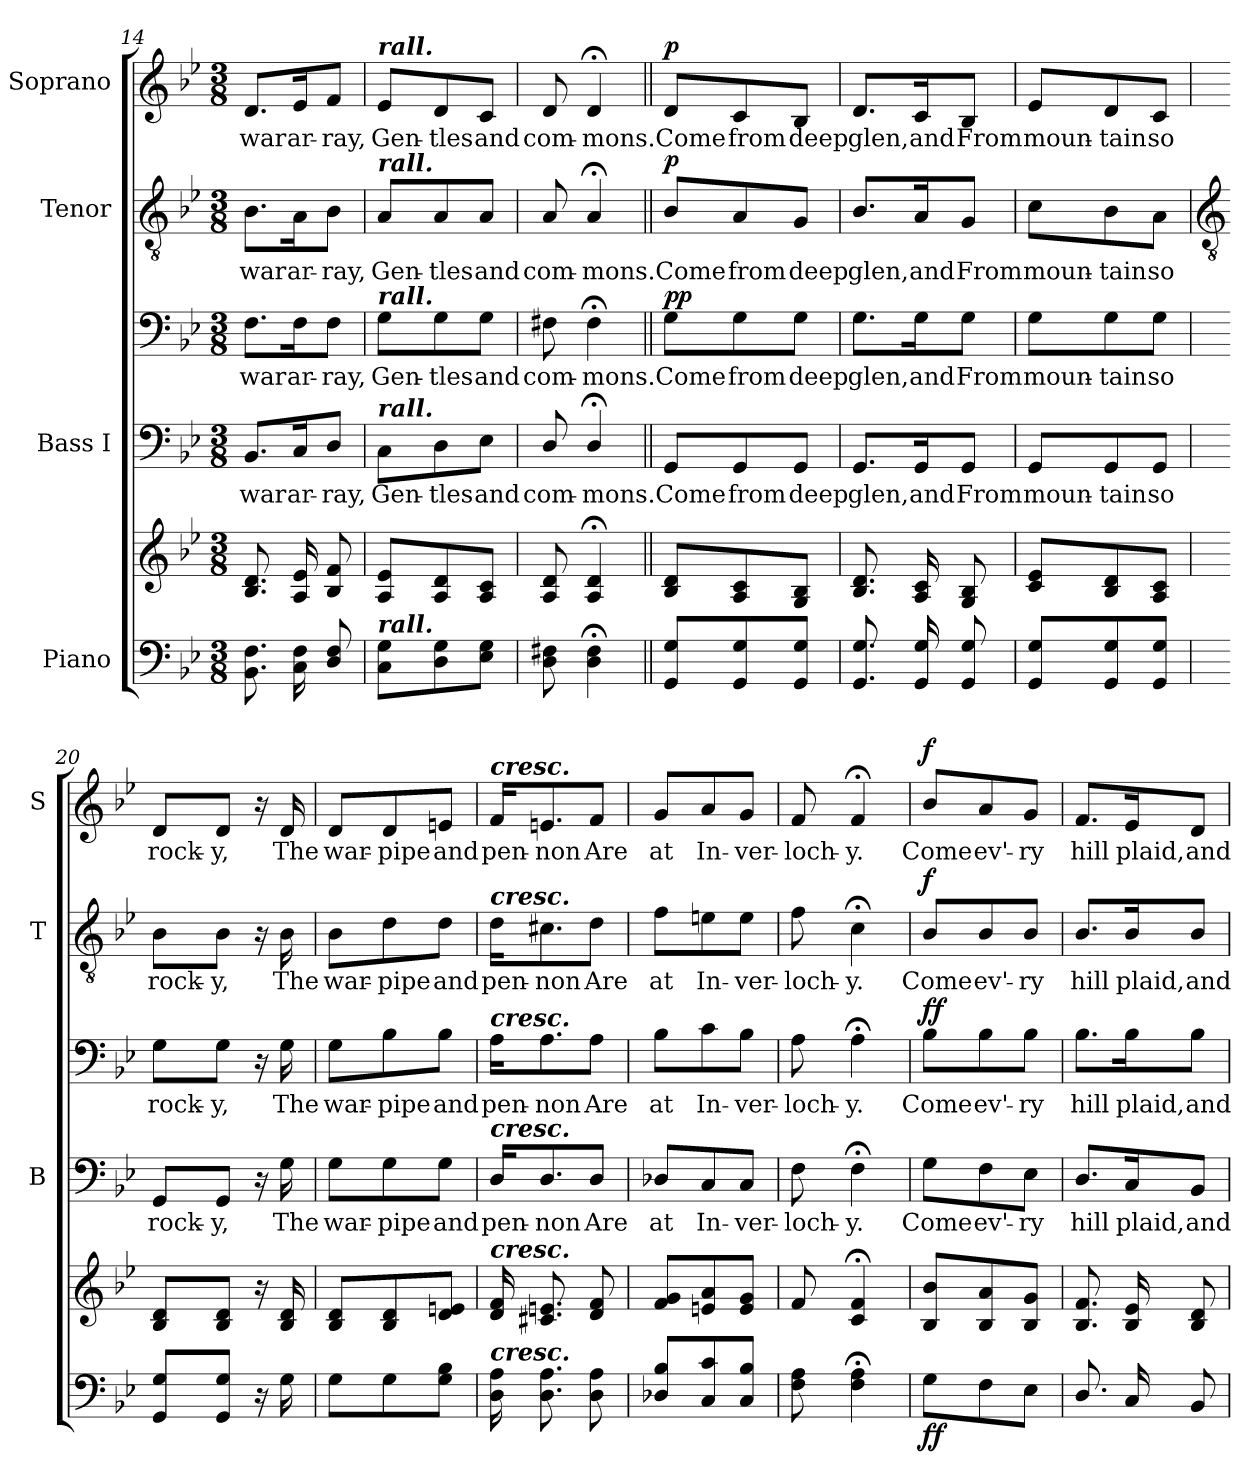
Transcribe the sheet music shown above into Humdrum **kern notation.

**kern	**kern	**dynam	**kern	**text	**kern	**text	**dynam	**kern	**text	**dynam	**kern	**text	**dynam
*part4	*part4	*part4	*part3	*part3	*part3	*part3	*part3	*part2	*part2	*part2	*part1	*part1	*part1
*staff6	*staff5	*staff5/6	*staff4	*staff4	*staff3	*staff3	*staff3/4	*staff2	*staff2	*staff2	*staff1	*staff1	*staff1
*I"Piano	*	*	*I"Bass I	*	*	*	*	*I"Tenor	*	*	*I"Soprano	*	*
*	*	*	*I'B	*	*	*	*	*I'T	*	*	*I'S	*	*
!!LO:LB:g=z
*clefF4	*clefG2	*	*clefF4	*	*clefF4	*	*	*clefGv2	*	*	*clefG2	*	*
*k[b-e-]	*k[b-e-]	*	*k[b-e-]	*	*k[b-e-]	*	*	*k[b-e-]	*	*	*k[b-e-]	*	*
*B-:	*B-:	*	*B-:	*	*B-:	*	*	*B-:	*	*	*B-:	*	*
*M3/8	*M3/8	*	*M3/8	*	*M3/8	*	*	*M3/8	*	*	*M3/8	*	*
=14	=14	=14	=14	=14	=14	=14	=14	=14	=14	=14	=14	=14	=14
!	!	!	!	!LO:LY:b	!	!LO:LY:b	!	!	!LO:LY:b	!	!	!LO:LY:b	!
8.BB- 8.FL	8.B- 8.dL	.	8.BB-/L	war	8.F\L	war	.	8.B-\L	war	.	8.d/L	war	.
!	!	!	!	!LO:LY:b	!	!LO:LY:b	!	!	!LO:LY:b	!	!	!LO:LY:b	!
16C 16FL	16A 16e-L	.	16C/K	ar-	16F\K	ar-	.	16A\K	ar-	.	16e-/K	ar-	.
!	!	!	!	!LO:LY:b	!	!LO:LY:b	!	!	!LO:LY:b	!	!	!LO:LY:b	!
8D/ 8F/J	8B- 8fJ	.	8D/J	-ray,	8F\J	-ray,	.	8B-\J	-ray,	.	8f/J	-ray,	.
=15	=15	=15	=15	=15	=15	=15	=15	=15	=15	=15	=15	=15	=15
!	!	!	!	!	!	!	!	!	!	!	!LO:TX:a:Bi:t=rall.	!	!
!	!	!	!	!	!	!	!	!LO:TX:a:Bi:t=rall.	!	!	!	!	!
!	!	!	!	!	!LO:TX:a:Bi:t=rall.	!	!	!	!	!	!	!	!
!	!	!	!LO:TX:a:Bi:t=rall.	!	!	!	!	!	!	!	!	!	!
!LO:TX:a:Bi:t=rall.	!	!	!	!	!	!	!	!	!	!	!	!	!
!	!	!	!	!LO:LY:b	!	!LO:LY:b	!	!	!LO:LY:b	!	!	!LO:LY:b	!
8C 8GL	8A 8e-L	.	8C\L	Gen-	8G\L	Gen-	.	8A/L	Gen-	.	8e-/L	Gen-	.
!	!	!	!	!LO:LY:b	!	!LO:LY:b	!	!	!LO:LY:b	!	!	!LO:LY:b	!
8D 8G	8A 8d	.	8D\	-tles	8G\	-tles	.	8A/	-tles	.	8d/	-tles	.
!	!	!	!	!LO:LY:b	!	!LO:LY:b	!	!	!LO:LY:b	!	!	!LO:LY:b	!
8E- 8GJ	8A 8cJ	.	8E-\J	and	8G\J	and	.	8A/J	and	.	8c/J	and	.
=16	=16	=16	=16	=16	=16	=16	=16	=16	=16	=16	=16	=16	=16
!	!	!	!	!LO:LY:b	!	!LO:LY:b	!	!	!LO:LY:b	!	!	!LO:LY:b	!
8D\ 8F#X\	8A 8d	.	8D/	com-	8F#X	com-	.	8A	com-	.	8d	com-	.
!	!	!	!	!LO:LY:b	!	!LO:LY:b	!	!	!LO:LY:b	!	!	!LO:LY:b	!
4D\; 4F#\;	4A;< 4d;<	.	4D;</	-mons.	4F#;<	-mons.	.	4A;<	-mons.	.	4d;<	-mons.	.
=17||	=17||	=17||	=17||	=17||	=17||	=17||	=17||	=17||	=17||	=17||	=17||	=17||	=17||
!	!	!LO:DY:b=2	!	!LO:LY:b	!	!LO:LY:b	!	!	!LO:LY:b	!	!	!LO:LY:b	!
!	!	!LO:DY:n=1:b=2	!	!	!	!	!	!	!	!	!	!	!
!	!	!LO:DY:n=2:b=2	!	!	!	!	!	!	!	!	!	!	!
!	!	!LO:DY:n=3:b	!	!	!	!	!LO:DY:b=2	!	!	!	!	!	!
!	!	!	!	!	!	!	!LO:DY:n=1:b	!	!	!LO:DY:b	!	!	!LO:DY:b
8GG/ 8G/L	8B- 8dL	mf p p p	8GG/L	Come	8G\L	Come	p p	8B-/L	Come	p	8d/L	Come	p
!	!	!	!	!LO:LY:b	!	!LO:LY:b	!	!	!LO:LY:b	!	!	!LO:LY:b	!
8GG/ 8G/	8A 8c	.	8GG/	from	8G\	from	.	8A/	from	.	8c/	from	.
!	!	!	!	!LO:LY:b	!	!LO:LY:b	!	!	!LO:LY:b	!	!	!LO:LY:b	!
8GG/ 8G/J	8G 8B-J	.	8GG/J	deep	8G\J	deep	.	8G/J	deep	.	8B-/J	deep	.
=18	=18	=18	=18	=18	=18	=18	=18	=18	=18	=18	=18	=18	=18
!	!	!	!	!LO:LY:b	!	!LO:LY:b	!	!	!LO:LY:b	!	!	!LO:LY:b	!
8.GG 8.GL	8.B- 8.dL	.	8.GG/L	glen,	8.G\L	glen,	.	8.B-/L	glen,	.	8.d/L	glen,	.
!	!	!	!	!LO:LY:b	!	!LO:LY:b	!	!	!LO:LY:b	!	!	!LO:LY:b	!
16GG 16GL	16A 16cL	.	16GG/K	and	16G\K	and	.	16A/K	and	.	16c/K	and	.
!	!	!	!	!LO:LY:b	!	!LO:LY:b	!	!	!LO:LY:b	!	!	!LO:LY:b	!
8GG 8GJ	8G 8B-J	.	8GG/J	From	8G\J	From	.	8G/J	From	.	8B-/J	From	.
=19	=19	=19	=19	=19	=19	=19	=19	=19	=19	=19	=19	=19	=19
!	!	!	!	!LO:LY:b	!	!LO:LY:b	!	!	!LO:LY:b	!	!	!LO:LY:b	!
8GG 8GL	8c 8e-L	.	8GG/L	moun-	8G\L	moun-	.	8c\L	moun-	.	8e-/L	moun-	.
!	!	!	!	!LO:LY:b	!	!LO:LY:b	!	!	!LO:LY:b	!	!	!LO:LY:b	!
8GG 8G	8B- 8d	.	8GG/	-tain	8G\	-tain	.	8B-\	-tain	.	8d/	-tain	.
!	!	!	!	!LO:LY:b	!	!LO:LY:b	!	!	!LO:LY:b	!	!	!LO:LY:b	!
8GG 8GJ	8A 8cJ	.	8GG/J	so	8G\J	so	.	8A\J	so	.	8c/J	so	.
!!LO:LB:g=z
=20	=20	=20	=20	=20	=20	=20	=20	=20	=20	=20	=20	=20	=20
*	*	*	*	*	*	*	*	*clefGv2	*	*	*	*	*
!	!	!	!	!LO:LY:b	!	!LO:LY:b	!	!	!LO:LY:b	!	!	!LO:LY:b	!
8GG 8GL	8B- 8dL	.	8GG/L	rock-	8G\L	rock-	.	8B-\L	rock-	.	8d/L	rock-	.
!	!	!	!	!LO:LY:b	!	!LO:LY:b	!	!	!LO:LY:b	!	!	!LO:LY:b	!
8GG 8GJ	8B- 8dJ	.	8GG/J	-y,	8G\J	-y,	.	8B-\J	-y,	.	8d/J	-y,	.
16r	16r	.	16r	.	16r	.	.	16r	.	.	16r	.	.
!	!	!	!	!LO:LY:b	!	!LO:LY:b	!	!	!LO:LY:b	!	!	!LO:LY:b	!
16G	16B- 16d	.	16G	The	16G	The	.	16B-	The	.	16d	The	.
=21	=21	=21	=21	=21	=21	=21	=21	=21	=21	=21	=21	=21	=21
!	!	!	!	!LO:LY:b	!	!LO:LY:b	!	!	!LO:LY:b	!	!	!LO:LY:b	!
8GL	8B- 8dL	.	8G\L	war-	8G\L	war-	.	8B-\L	war-	.	8d/L	war-	.
!	!	!	!	!LO:LY:b	!	!LO:LY:b	!	!	!LO:LY:b	!	!	!LO:LY:b	!
8G	8B- 8d	.	8G\	-pipe	8B-\	-pipe	.	8d\	-pipe	.	8d/	-pipe	.
!	!	!	!	!LO:LY:b	!	!LO:LY:b	!	!	!LO:LY:b	!	!	!LO:LY:b	!
8G 8B-J	8d 8enJ	.	8G\J	and	8B-\J	and	.	8d\J	and	.	8en/J	and	.
=22	=22	=22	=22	=22	=22	=22	=22	=22	=22	=22	=22	=22	=22
!	!	!	!	!	!	!	!	!	!	!	!LO:TX:a:Bi:t=cresc.	!	!
!	!	!	!	!	!	!	!	!LO:TX:a:Bi:t=cresc.	!	!	!	!	!
!	!	!	!	!	!LO:TX:a:Bi:t=cresc.	!	!	!	!	!	!	!	!
!	!	!	!LO:TX:a:Bi:t=cresc.	!	!	!	!	!	!	!	!	!	!
!	!LO:TX:a:Bi:t=cresc.	!	!	!	!	!	!	!	!	!	!	!	!
!LO:TX:a:Bi:t=cresc.	!	!	!	!	!	!	!	!	!	!	!	!	!
!	!	!	!	!LO:LY:b	!	!LO:LY:b	!	!	!LO:LY:b	!	!	!LO:LY:b	!
16D\ 16A\LL	16d 16fLL	.	16D/KL	pen-	16A\KL	pen-	.	16d\KL	pen-	.	16f/KL	pen-	.
!	!	!	!	!LO:LY:b	!	!LO:LY:b	!	!	!LO:LY:b	!	!	!LO:LY:b	!
8.D\ 8.A\	8.c#X 8.en	.	8.D/	-non	8.A\	-non	.	8.c#X\	-non	.	8.en/	-non	.
!	!	!	!	!LO:LY:b	!	!LO:LY:b	!	!	!LO:LY:b	!	!	!LO:LY:b	!
8D\ 8A\J	8d 8fJ	.	8D/J	Are	8A\J	Are	.	8d\J	Are	.	8f/J	Are	.
=23	=23	=23	=23	=23	=23	=23	=23	=23	=23	=23	=23	=23	=23
!	!	!	!	!LO:LY:b	!	!LO:LY:b	!	!	!LO:LY:b	!	!	!LO:LY:b	!
8D-X/ 8B-/L	8f 8gL	.	8D-X/L	-at	8B-\L	at	.	8f\L	at	.	8g/L	at	.
!	!	!	!	!LO:LY:b	!	!LO:LY:b	!	!	!LO:LY:b	!	!	!LO:LY:b	!
8C 8c	8en 8a	.	8C/	In-	8c\	In-	.	8en\	In-	.	8a/	In-	.
!	!	!	!	!LO:LY:b	!	!LO:LY:b	!	!	!LO:LY:b	!	!	!LO:LY:b	!
8C 8B-J	8e 8gJ	.	8C/J	-ver-	8B-\J	-ver-	.	8e\J	-ver-	.	8g/J	-ver-	.
=24	=24	=24	=24	=24	=24	=24	=24	=24	=24	=24	=24	=24	=24
!	!	!	!	!LO:LY:b	!	!LO:LY:b	!	!	!LO:LY:b	!	!	!LO:LY:b	!
8F 8A	8f	.	8F	loch-	8A	-loch-	.	8f	-loch-	.	8f	-loch-	.
!	!	!	!	!LO:LY:b	!	!LO:LY:b	!	!	!LO:LY:b	!	!	!LO:LY:b	!
4F; 4A;	4c;< 4f;<	.	4F;<	-y.	4A;<	-y.	.	4c;<	-y.	.	4f;<	-y.	.
=25	=25	=25	=25	=25	=25	=25	=25	=25	=25	=25	=25	=25	=25
!	!	!LO:DY:b=2	!	!LO:LY:b	!	!LO:LY:b	!	!	!LO:LY:b	!	!	!LO:LY:b	!
!	!	!LO:DY:n=1:b	!	!	!	!	!LO:DY:b=2	!	!	!	!	!	!
!	!	!	!	!	!	!	!LO:DY:n=1:b	!	!	!LO:DY:b	!	!	!LO:DY:b
8G\L	8B-/ 8b-/L	f f	8G\L	Come	8B-\L	Come	f f	8B-/L	Come	f	8b-/L	Come	f
!	!	!	!	!LO:LY:b	!	!LO:LY:b	!	!	!LO:LY:b	!	!	!LO:LY:b	!
8F	8B- 8a	.	8F\	ev'-	8B-\	ev'-	.	8B-/	ev'-	.	8a/	ev'-	.
!	!	!	!	!LO:LY:b	!	!LO:LY:b	!	!	!LO:LY:b	!	!	!LO:LY:b	!
8E-J	8B- 8gJ	.	8E-\J	-ry	8B-\J	-ry	.	8B-/J	-ry	.	8g/J	-ry	.
=26	=26	=26	=26	=26	=26	=26	=26	=26	=26	=26	=26	=26	=26
!	!	!	!	!LO:LY:b	!	!LO:LY:b	!	!	!LO:LY:b	!	!	!LO:LY:b	!
8.D/L	8.B- 8.fL	.	8.D/L	hill	8.B-\L	hill	.	8.B-/L	hill	.	8.f/L	hill	.
!	!	!	!	!LO:LY:b	!	!LO:LY:b	!	!	!LO:LY:b	!	!	!LO:LY:b	!
16CL	16B- 16e-L	.	16C/K	plaid,	16B-\K	plaid,	.	16B-/K	plaid,	.	16e-/K	plaid,	.
!	!	!	!	!LO:LY:b	!	!LO:LY:b	!	!	!LO:LY:b	!	!	!LO:LY:b	!
8BB-J	8B- 8dJ	.	8BB-/J	and	8B-\J	and	.	8B-/J	and	.	8d/J	and	.
=	=	=	=	=	=	=	=	=	=	=	=	=	=
*-	*-	*-	*-	*-	*-	*-	*-	*-	*-	*-	*-	*-	*-
